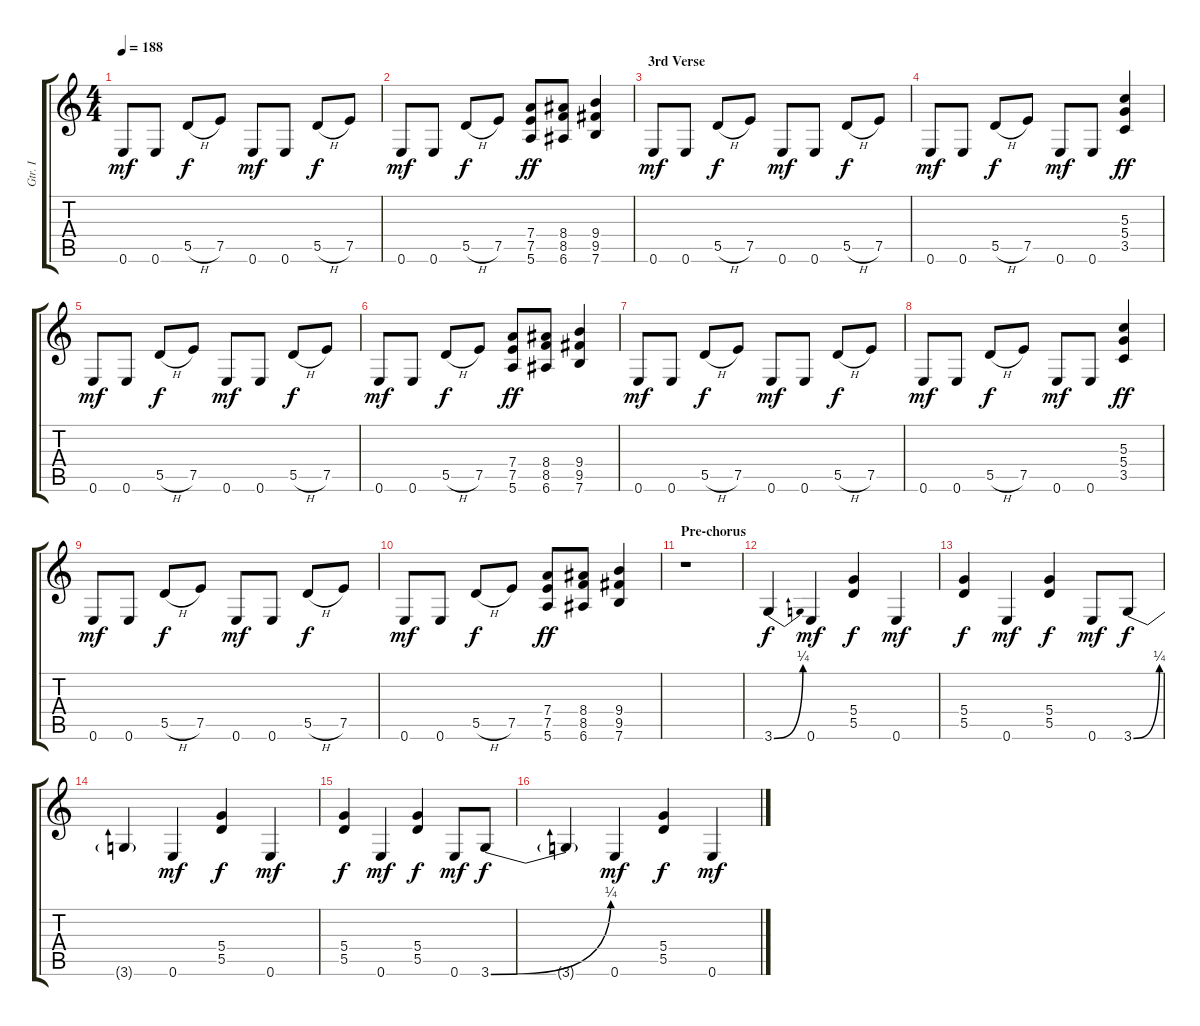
\track ("Gtr. I" "Gtr. I") {instrument overdrivenguitar}
\staff {score tabs}
\tuning (E4 B3 G3 D3 A2 E2) {hide}
\ts (4 4)
\tempo 188
\clef g2
\ks c
0.6.8{dy mf} 0.6.8 5.5{h}.8{dy f} 7.5.8 0.6.8{dy mf} 0.6.8 5.5{h}.8{dy f} 7.5.8 |
0.6.8{dy mf} 0.6.8 5.5{h}.8{dy f} 7.5.8 (7.4 7.5 5.6).8{dy ff} (8.4 8.5 6.6).8 (9.4 9.5 7.6).4 |
\section ("" "3rd Verse")
0.6.8{dy mf} 0.6.8 5.5{h}.8{dy f} 7.5.8 0.6.8{dy mf} 0.6.8 5.5{h}.8{dy f} 7.5.8 |
0.6.8{dy mf} 0.6.8 5.5{h}.8{dy f} 7.5.8 0.6.8{dy mf} 0.6.8 (5.3 5.4 3.5).4{dy ff} |
0.6.8{dy mf} 0.6.8 5.5{h}.8{dy f} 7.5.8 0.6.8{dy mf} 0.6.8 5.5{h}.8{dy f} 7.5.8 |
0.6.8{dy mf} 0.6.8 5.5{h}.8{dy f} 7.5.8 (7.4 7.5 5.6).8{dy ff} (8.4 8.5 6.6).8 (9.4 9.5 7.6).4 |
0.6.8{dy mf} 0.6.8 5.5{h}.8{dy f} 7.5.8 0.6.8{dy mf} 0.6.8 5.5{h}.8{dy f} 7.5.8 |
0.6.8{dy mf} 0.6.8 5.5{h}.8{dy f} 7.5.8 0.6.8{dy mf} 0.6.8 (5.3 5.4 3.5).4{dy ff} |
0.6.8{dy mf} 0.6.8 5.5{h}.8{dy f} 7.5.8 0.6.8{dy mf} 0.6.8 5.5{h}.8{dy f} 7.5.8 |
0.6.8{dy mf} 0.6.8 5.5{h}.8{dy f} 7.5.8 (7.4 7.5 5.6).8{dy ff} (8.4 8.5 6.6).8 (9.4 9.5 7.6).4 |
\section ("" "Pre-chorus")
r.1 |
3.6{be (bend 0 0 60 1)}.4{dy f} 0.6.4{dy mf} (5.4 5.5).4{dy f} 0.6.4{dy mf} |
(5.4 5.5).4{dy f} 0.6.4{dy mf} (5.4 5.5).4{dy f} 0.6.8{dy mf} 3.6{be (bend 0 0 60 1)}.8{dy f} |
3.6{t}.4 0.6.4{dy mf} (5.4 5.5).4{dy f} 0.6.4{dy mf} |
(5.4 5.5).4{dy f} 0.6.4{dy mf} (5.4 5.5).4{dy f} 0.6.8{dy mf} 3.6{be (bend 0 0 60 1)}.8{dy f} |
3.6{t}.4 0.6.4{dy mf} (5.4 5.5).4{dy f} 0.6.4{dy mf}
